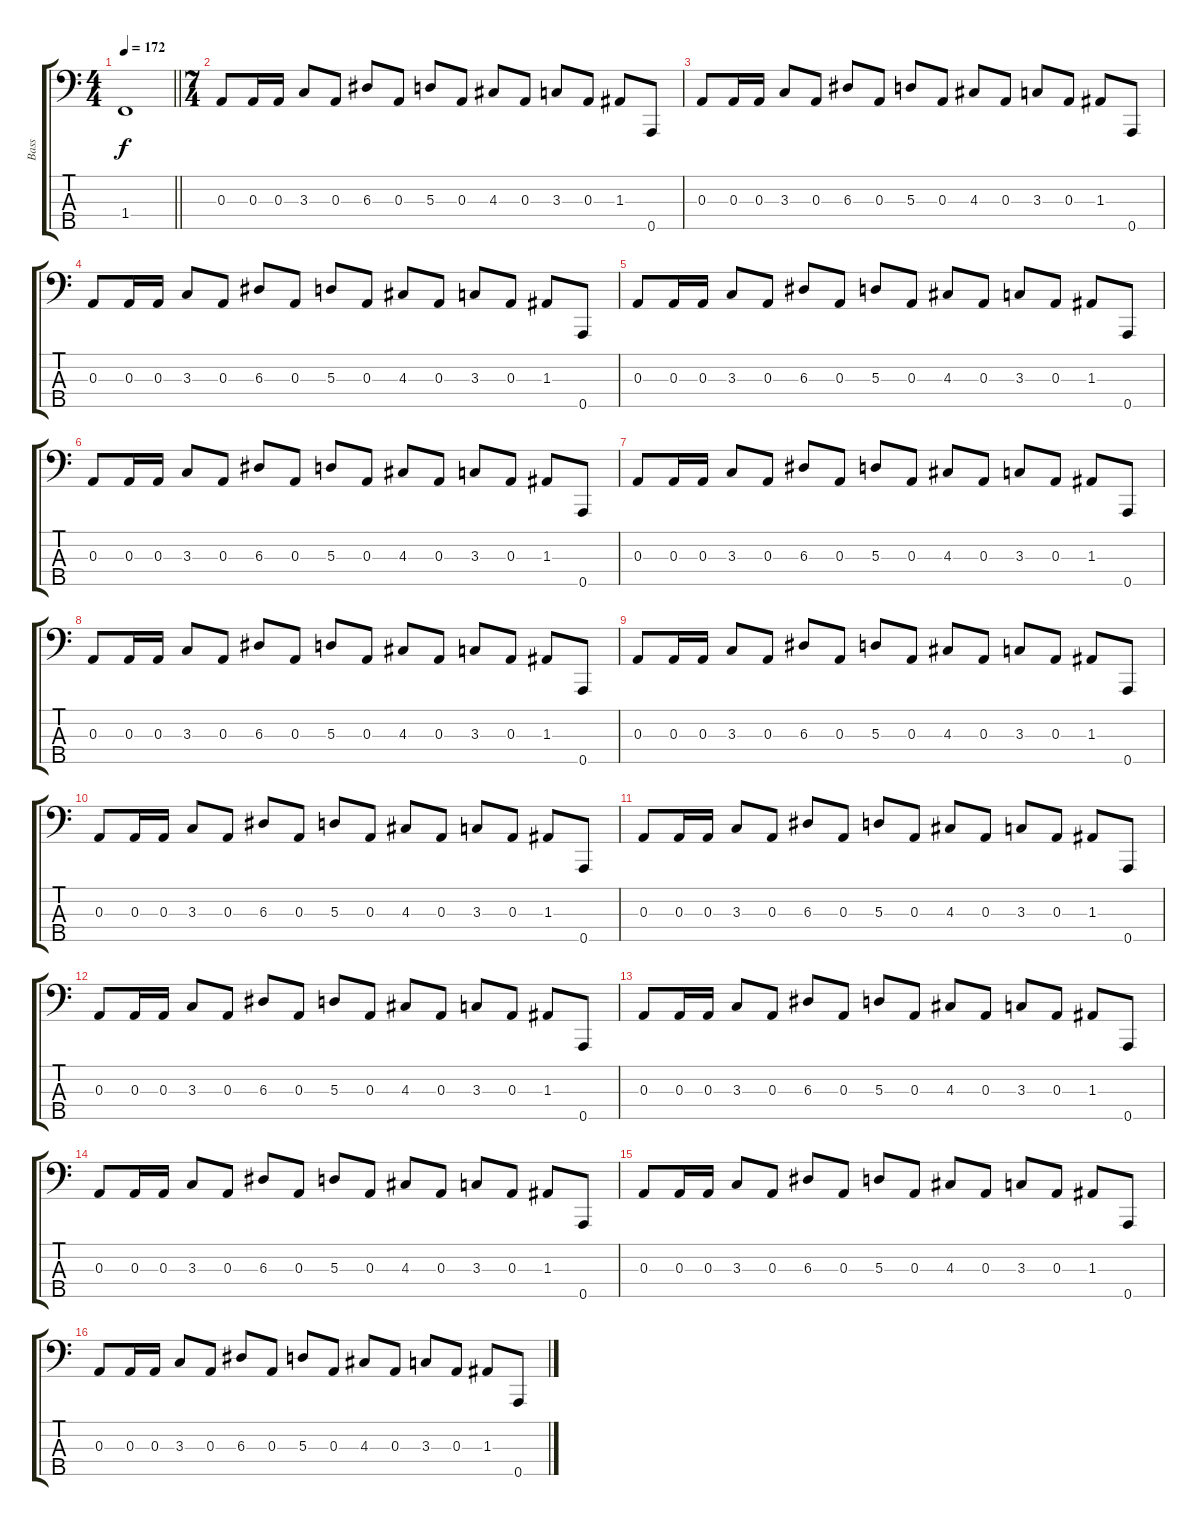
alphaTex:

\track ("Bass" "Bass") {instrument electricbasspick}
\staff {score tabs}
\tuning (G2 D2 A1 E1 A0) {hide}
\ts (4 4)
\tempo 172
\clef f4
\barLineRight lightlight
\ks c
1.4{t}.1{dy f} |
\ts (7 4)
0.3.8 0.3.16 0.3.16 3.3.8 0.3.8 6.3.8 0.3.8 5.3.8 0.3.8 4.3.8 0.3.8 3.3.8 0.3.8 1.3.8 0.5.8 |
0.3.8 0.3.16 0.3.16 3.3.8 0.3.8 6.3.8 0.3.8 5.3.8 0.3.8 4.3.8 0.3.8 3.3.8 0.3.8 1.3.8 0.5.8 |
0.3.8 0.3.16 0.3.16 3.3.8 0.3.8 6.3.8 0.3.8 5.3.8 0.3.8 4.3.8 0.3.8 3.3.8 0.3.8 1.3.8 0.5.8 |
0.3.8 0.3.16 0.3.16 3.3.8 0.3.8 6.3.8 0.3.8 5.3.8 0.3.8 4.3.8 0.3.8 3.3.8 0.3.8 1.3.8 0.5.8 |
0.3.8 0.3.16 0.3.16 3.3.8 0.3.8 6.3.8 0.3.8 5.3.8 0.3.8 4.3.8 0.3.8 3.3.8 0.3.8 1.3.8 0.5.8 |
0.3.8 0.3.16 0.3.16 3.3.8 0.3.8 6.3.8 0.3.8 5.3.8 0.3.8 4.3.8 0.3.8 3.3.8 0.3.8 1.3.8 0.5.8 |
0.3.8 0.3.16 0.3.16 3.3.8 0.3.8 6.3.8 0.3.8 5.3.8 0.3.8 4.3.8 0.3.8 3.3.8 0.3.8 1.3.8 0.5.8 |
0.3.8 0.3.16 0.3.16 3.3.8 0.3.8 6.3.8 0.3.8 5.3.8 0.3.8 4.3.8 0.3.8 3.3.8 0.3.8 1.3.8 0.5.8 |
0.3.8 0.3.16 0.3.16 3.3.8 0.3.8 6.3.8 0.3.8 5.3.8 0.3.8 4.3.8 0.3.8 3.3.8 0.3.8 1.3.8 0.5.8 |
0.3.8 0.3.16 0.3.16 3.3.8 0.3.8 6.3.8 0.3.8 5.3.8 0.3.8 4.3.8 0.3.8 3.3.8 0.3.8 1.3.8 0.5.8 |
0.3.8 0.3.16 0.3.16 3.3.8 0.3.8 6.3.8 0.3.8 5.3.8 0.3.8 4.3.8 0.3.8 3.3.8 0.3.8 1.3.8 0.5.8 |
0.3.8 0.3.16 0.3.16 3.3.8 0.3.8 6.3.8 0.3.8 5.3.8 0.3.8 4.3.8 0.3.8 3.3.8 0.3.8 1.3.8 0.5.8 |
0.3.8 0.3.16 0.3.16 3.3.8 0.3.8 6.3.8 0.3.8 5.3.8 0.3.8 4.3.8 0.3.8 3.3.8 0.3.8 1.3.8 0.5.8 |
0.3.8 0.3.16 0.3.16 3.3.8 0.3.8 6.3.8 0.3.8 5.3.8 0.3.8 4.3.8 0.3.8 3.3.8 0.3.8 1.3.8 0.5.8 |
0.3.8 0.3.16 0.3.16 3.3.8 0.3.8 6.3.8 0.3.8 5.3.8 0.3.8 4.3.8 0.3.8 3.3.8 0.3.8 1.3.8 0.5.8
